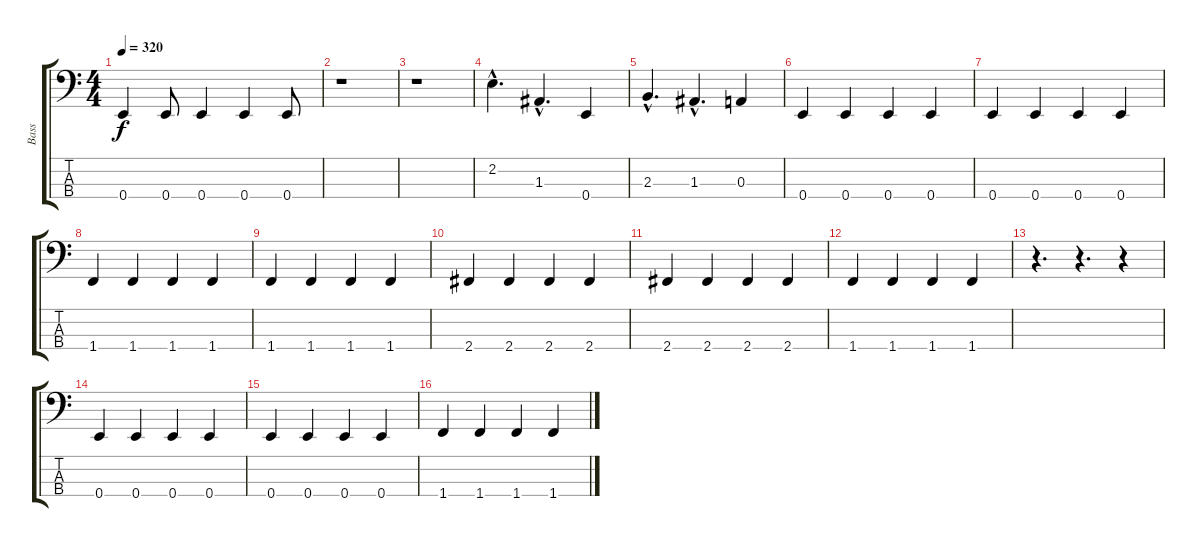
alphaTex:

\track ("Bass" "Bass") {instrument electricbassfinger}
\staff {score tabs}
\tuning (G2 D2 A1 E1) {hide}
\ts (4 4)
\tempo 320
\clef f4
\ks c
0.4.4{dy f} 0.4.8 0.4.4 0.4.4 0.4.8 |
r.1 |
r.1 |
2.2{hac}.4{d} 1.3{hac}.4{d} 0.4.4 |
2.3{hac}.4{d} 1.3{hac}.4{d} 0.3.4 |
0.4.4 0.4.4 0.4.4 0.4.4 |
0.4.4 0.4.4 0.4.4 0.4.4 |
1.4.4 1.4.4 1.4.4 1.4.4 |
1.4.4 1.4.4 1.4.4 1.4.4 |
2.4.4 2.4.4 2.4.4 2.4.4 |
2.4.4 2.4.4 2.4.4 2.4.4 |
1.4.4 1.4.4 1.4.4 1.4.4 |
r.4{d} r.4{d} r.4 |
0.4.4 0.4.4 0.4.4 0.4.4 |
0.4.4 0.4.4 0.4.4 0.4.4 |
1.4.4 1.4.4 1.4.4 1.4.4
